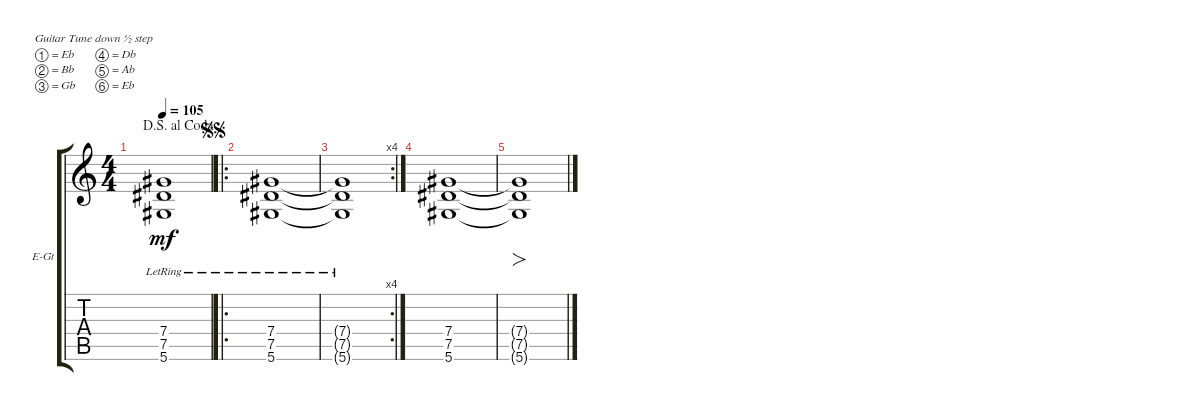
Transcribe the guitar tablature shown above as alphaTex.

\defaultSystemsLayout 4
\bracketExtendMode groupsimilarinstruments
\firstSystemTrackNameOrientation horizontal
\otherSystemsTrackNameOrientation horizontal
\track ("E-Gt Distortion" "E-Gt") {instrument distortionguitar}
\staff {score tabs}
\tuning (Eb4 Bb3 Gb3 Db3 Ab2 Eb2)
\ts (4 4)
\jump dalsegnoalcoda
\tempo 105
\clef g2
\ks c
(7.5{lr t} 7.4{lr t} 5.6{lr t}).1{dy mf} |
\ro
\jump segnosegno
\scale
0.553936 (7.5{lr} 7.4{lr} 5.6{lr}).1 |
\rc 4
\scale
0.445954 (7.5{lr t} 7.4{lr t} 5.6{lr t}).1 |
(5.6 7.5 7.4).1 |
(5.6{t} 7.5{t} 7.4{t}).1{fo}
